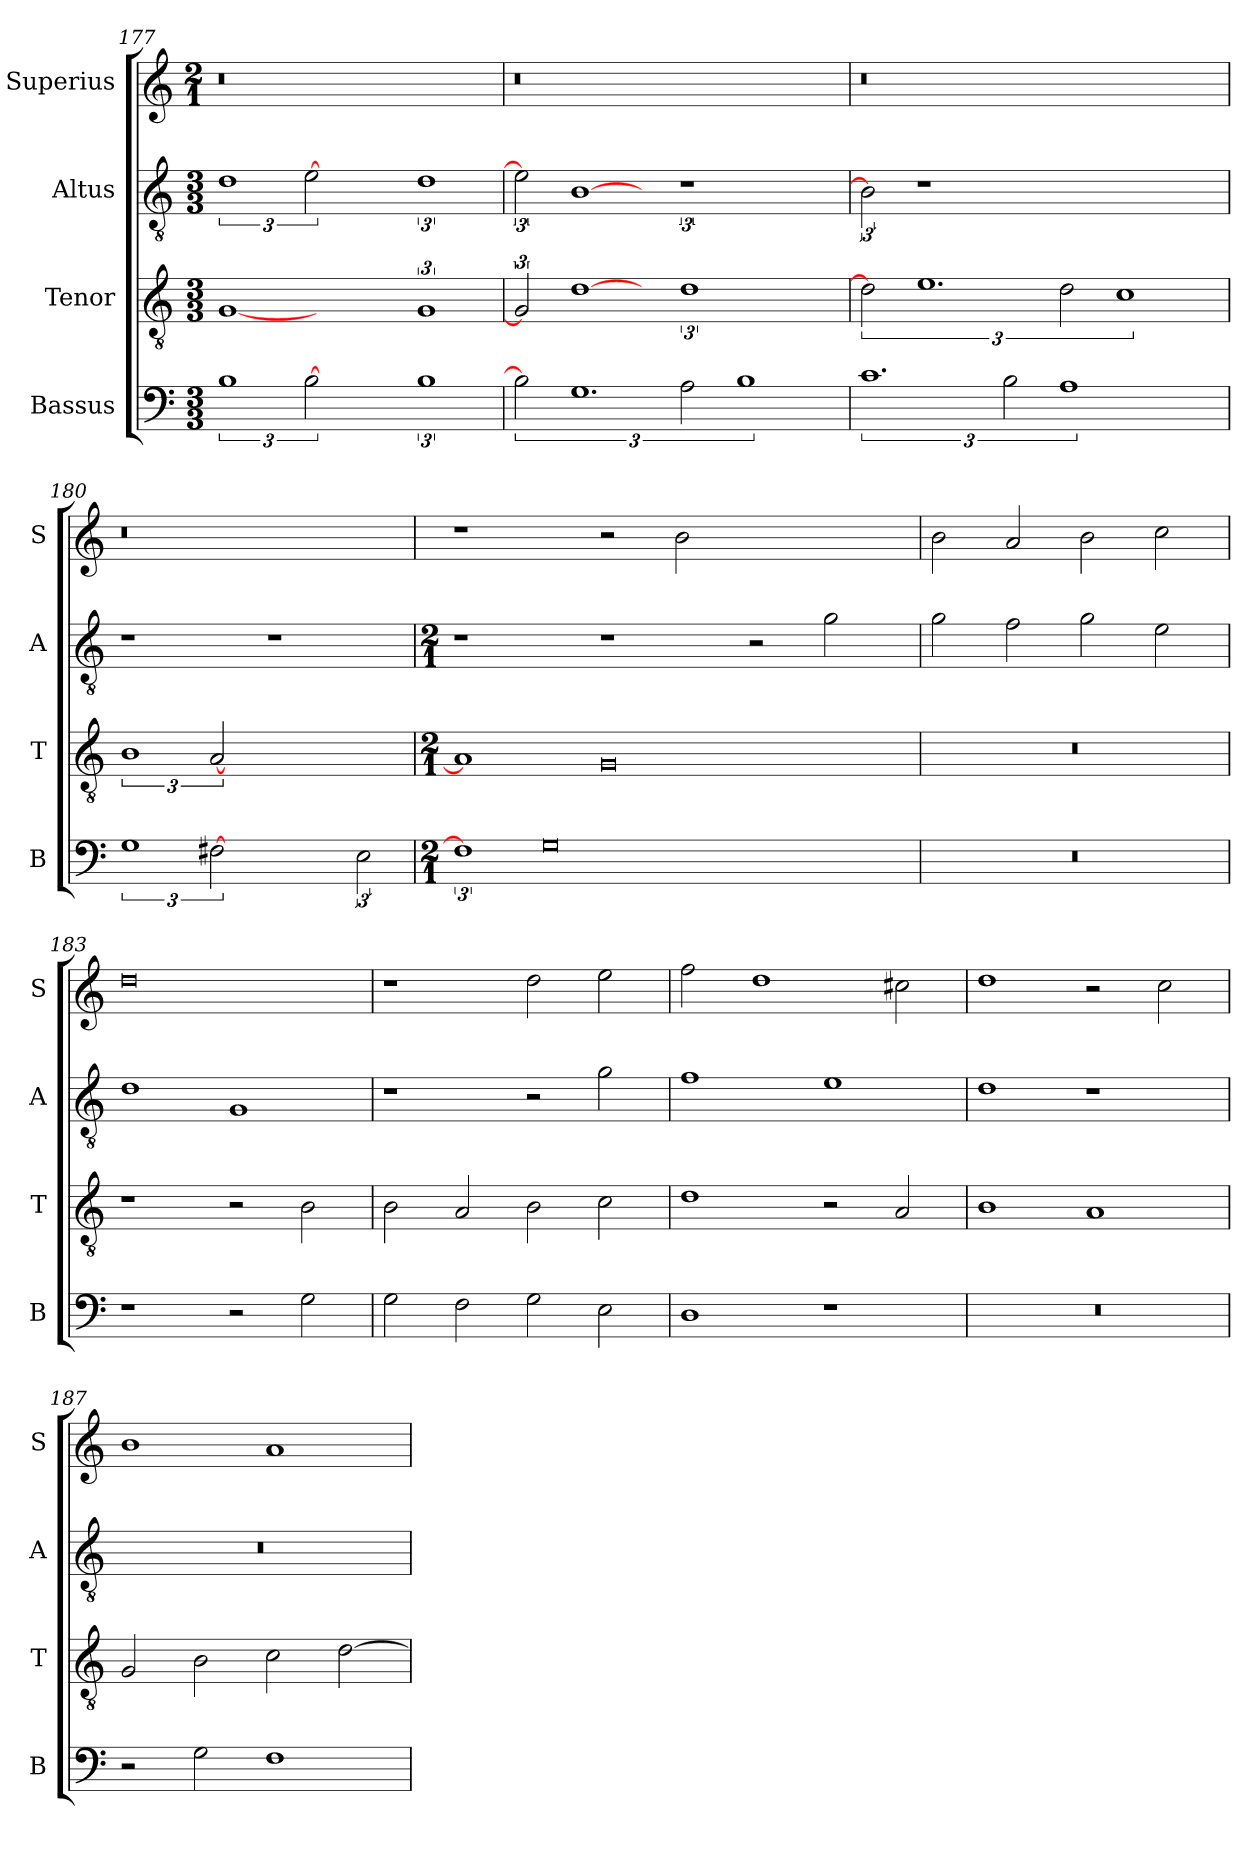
**kern	**kern	**kern	**kern
*part4	*part3	*part2	*part1
*staff4	*staff3	*staff2	*staff1
*I"Bassus	*I"Tenor	*I"Altus	*I"Superius
*I'B	*I'T	*I'A	*I'S
*clefF4	*clefGv2	*clefGv2	*clefG2
*k[]	*k[]	*k[]	*k[]
*M3/3	*M3/3	*M3/3	*M2/1
=177	=177	=177	=177
3%2B	[1G	3%2d	0r
[3B	.	[3e	.
3ryy	3ryy	3ryy	.
3%2B	3%2G	3%2d	.
=178	=178	=178	=178
3B]	3G]	3e]	0r
3%2.G	[1d	[1B	.
3A\	3%2d	3%2r	.
3%2B	.	.	.
.	3ryy	3ryy	3ryy
=179	=179	=179	=179
3%2.c	3d]	3B]	0r
.	3%2.e	1r	.
3B\	.	.	.
3%2A	3d\	1ryy	.
.	3%2c	.	.
3ryy	.	.	3ryy
=180	=180	=180	=180
3%2G	3%2B	1r	0r
[3F#X	[3A	.	.
3%2ryy	1ryy	1r	.
3E\	.	.	.
=181	=181	=181	=181
*M2/1	*M2/1	*M2/1	*
3%2F#]	1A]	1r	1r
0G	.	.	.
.	0G	1r	2r
.	.	.	2b\
.	.	2r	1ryy
.	.	2g\	.
3ryy	.	.	.
=182	=182	=182	=182
0r	0r	2g\	2b\
.	.	2f\	2a/
.	.	2g\	2b\
.	.	2e\	2cc\
=183	=183	=183	=183
1r	1r	1d	0dd
2r	2r	1G	.
2G\	2B\	.	.
=184	=184	=184	=184
2G\	2B\	1r	1r
2F\	2A/	.	.
2G\	2B\	2r	2dd\
2E\	2c\	2g\	2ee\
=185	=185	=185	=185
1D	1d	1f	2ff\
.	.	.	1dd
1r	2r	1e	.
.	2A/	.	2cc#X\
=186	=186	=186	=186
0r	1B	1d	1dd
.	1A	1r	2r
.	.	.	2cc\
=187	=187	=187	=187
2r	2G/	0r	1b
2G\	2B\	.	.
1F	2c\	.	1a
.	[2d\	.	.
=	=	=	=
*-	*-	*-	*-
